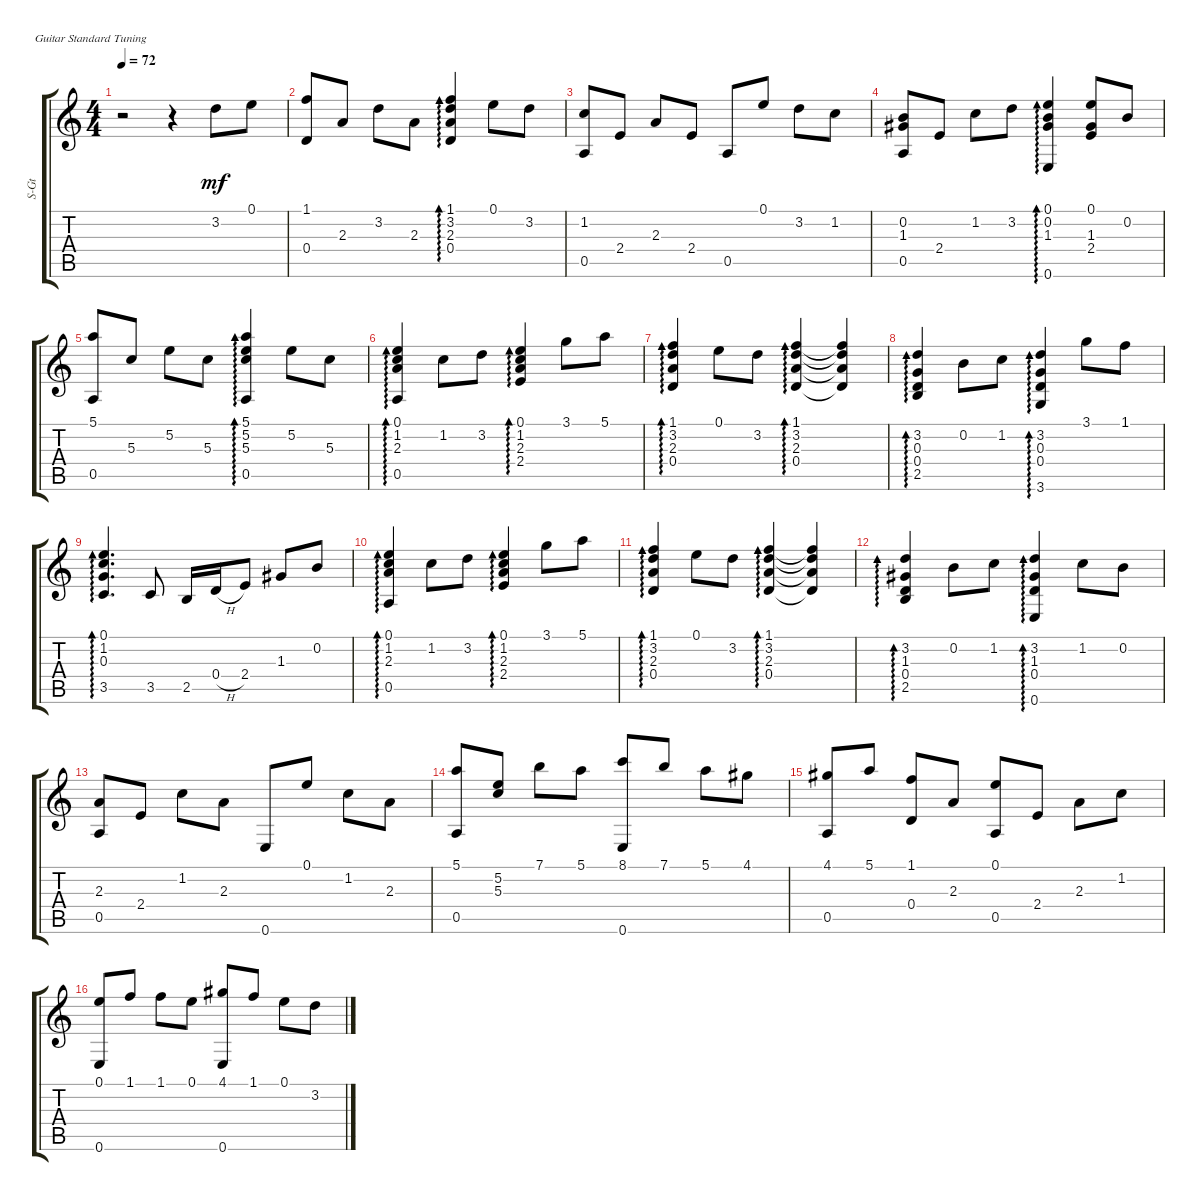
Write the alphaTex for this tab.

\defaultSystemsLayout 4
\bracketExtendMode groupsimilarinstruments
\otherSystemsTrackNameOrientation horizontal
\track ("Steel Guitar" "S-Gt") {instrument acousticguitarsteel}
\staff {score tabs}
\tuning (E4 B3 G3 D3 A2 E2)
\ts (4 4)
\tempo 72
\clef g2
\ks c
r.2{dy mf instrument acousticguitarsteel beam Down} r.4{beam Down} 3.2.8{beam Down} 0.1.8{beam Down} |
(1.1 0.4).8{beam Up} 2.3.8{beam Up} 3.2.8{beam Down} 2.3.8{beam Down} (0.4 1.1 3.2 2.3).4{ad 0 beam Up} 0.1.8{beam Down} 3.2.8{beam Down} |
(1.2 0.5).8{beam Up} 2.4.8{beam Up} 2.3.8{beam Up} 2.4.8{beam Up} 0.5.8{beam Up} 0.1.8{beam Up} 3.2.8{beam Down} 1.2.8{beam Down} |
(0.5 0.2 1.3{acc #}).8{beam Up} 2.4.8{beam Up} 1.2.8{beam Down} 3.2.8{beam Down} (0.1 0.2 1.3{acc #} 0.6).4{ad 0 beam Up} (0.1 1.3{acc #} 2.4).8{beam Up} 0.2.8{beam Up} |
(5.1 0.5).8{beam Up} 5.3.8{beam Up} 5.2.8{beam Down} 5.3.8{beam Down} (5.1 5.2 5.3 0.5).4{ad 0 beam Up} 5.2.8{beam Down} 5.3.8{beam Down} |
(0.1 1.2 2.3 0.5).4{ad 0 beam Up} 1.2.8{beam Down} 3.2.8{beam Down} (0.1 1.2 2.3 2.4).4{ad 0 beam Up} 3.1.8{beam Down} 5.1.8{beam Down} |
(1.1 3.2 2.3 0.4).4{ad 0 beam Up} 0.1.8{beam Down} 3.2.8{beam Down} (1.1 3.2 2.3 0.4).4{ad 0 beam Up} (1.1{t} 3.2{t} 2.3{t} 0.4{t}).4{beam Up} |
(3.2 0.3 0.4 2.5).4{ad 0 beam Up} 0.2.8{beam Down} 1.2.8{beam Down} (3.2 0.3 0.4 3.6).4{ad 0 beam Up} 3.1.8{beam Down} 1.1.8{beam Down} |
(0.1 1.2 0.3 3.5).4{d ad 0 beam Up} 3.5.8{beam Up} 2.5.16{beam Up} 0.4{h}.16{beam Up} 2.4.8{beam Up} 1.3{acc #}.8{beam Up} 0.2.8{beam Up} |
(0.1 1.2 2.3 0.5).4{ad 0 beam Up} 1.2.8{beam Down} 3.2.8{beam Down} (0.1 1.2 2.3 2.4).4{ad 0 beam Up} 3.1.8{beam Down} 5.1.8{beam Down} |
(1.1 3.2 2.3 0.4).4{ad 0 beam Up} 0.1.8{beam Down} 3.2.8{beam Down} (1.1 3.2 2.3 0.4).4{ad 0 beam Up} (1.1{t} 3.2{t} 2.3{t} 0.4{t}).4{beam Up} |
(3.2 1.3{acc #} 0.4 2.5).4{ad 0 beam Up} 0.2.8{beam Down} 1.2.8{beam Down} (3.2 1.3{acc #} 0.4 0.6).4{ad 0 beam Up} 1.2.8{beam Down} 0.2.8{beam Down} |
(2.3 0.5).8{beam Up} 2.4.8{beam Up} 1.2.8{beam Down} 2.3.8{beam Down} 0.6.8{beam Up} 0.1.8{beam Up} 1.2.8{beam Down} 2.3.8{beam Down} |
(5.1 0.5).8{beam Up} (5.2 5.3).8{beam Up} 7.1.8{beam Down} 5.1.8{beam Down} (8.1 0.6).8{beam Up} 7.1.8{beam Up} 5.1.8{beam Down} 4.1{acc #}.8{beam Down} |
(4.1{acc #} 0.5).8{beam Up} 5.1.8{beam Up} (1.1 0.4).8{beam Up} 2.3.8{beam Up} (0.1 0.5).8{beam Up} 2.4.8{beam Up} 2.3.8{beam Down} 1.2.8{beam Down} |
(0.1 0.6).8{beam Up} 1.1.8{beam Up} 1.1.8{beam Down} 0.1.8{beam Down} (0.6 4.1{acc #}).8{beam Up} 1.1.8{beam Up} 0.1.8{beam Down} 3.2.8{beam Down}
